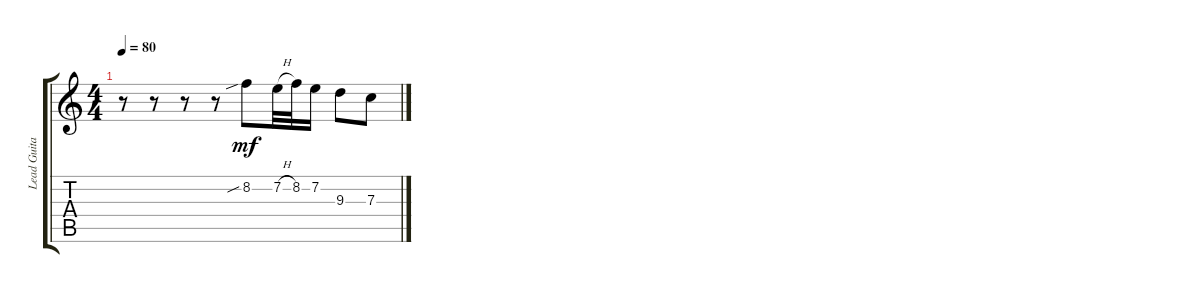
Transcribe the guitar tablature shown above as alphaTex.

\track ("Lead Guitar 1" "Lead Guita") {instrument electricguitarclean}
\staff {score tabs}
\tuning (D4 A3 F3 C3 G2 C2) {hide}
\ts (4 4)
\tempo 80
\clef g2
\ks c
r.8{dy mf} r.8 r.8 r.8 8.2{sib}.8 7.2{h}.32 8.2.32 7.2.16 9.3.8 7.3.8
